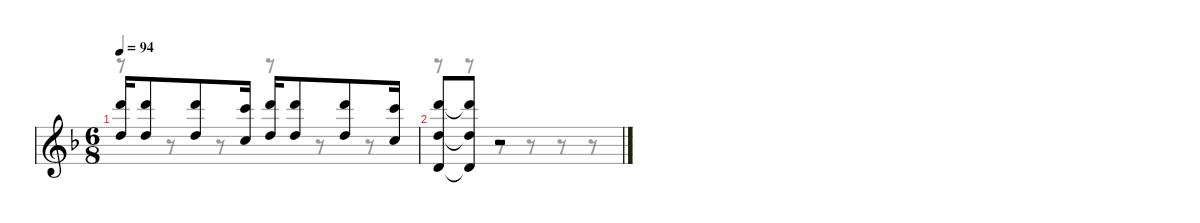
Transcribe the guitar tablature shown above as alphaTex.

\defaultSystemsLayout 4
\hideDynamics
\bracketExtendMode nobrackets
\singleTrackTrackNamePolicy hidden
\multiTrackTrackNamePolicy hidden
\otherSystemsTrackNameOrientation horizontal
\track ("P. Wiberg (Keyboards II)" "org.") {instrument rockorgan}
\staff {score}
\tuning (E4 A3 F3 D3 A2 D2)
\voice
\ts (6 8)
\tempo 94
\clef g2
\ks dminor
(22.1{acc forcenatural} 24.4{acc forcenatural}).16{dy f beam Up} (22.1{acc forcenatural} 24.4{acc forcenatural}).8{beam Up} (22.1{acc forcenatural} 24.4{acc forcenatural}).8{beam Up} (20.1{acc forcenatural} 22.4{acc forcenatural}).16{beam Up} (22.1{acc forcenatural} 24.4{acc forcenatural}).16{beam Up} (22.1{acc forcenatural} 24.4{acc forcenatural}).8{beam Up} (22.1{acc forcenatural} 24.4{acc forcenatural}).8{beam Up} (20.1{acc forcenatural} 22.4{acc forcenatural}).16{beam Up} |
(22.1{acc forcenatural} 24.4{acc forcenatural} 24.6{acc forcenatural}).8{beam Up} (22.1{t acc forcenatural} 24.4{t acc forcenatural} 24.6{t acc forcenatural}).8{beam Up} r.2{beam Up}
\voice
\clef g2
\ottava regular
\simile none
\ks dminor
r.8{dy mf beam Down} r.8{beam Down} r.8{beam Down} r.8{beam Down} r.8{beam Down} r.8{beam Down} |
r.8{beam Down} r.8{beam Down} r.8{beam Down} r.8{beam Down} r.8{beam Down} r.8{beam Down}
